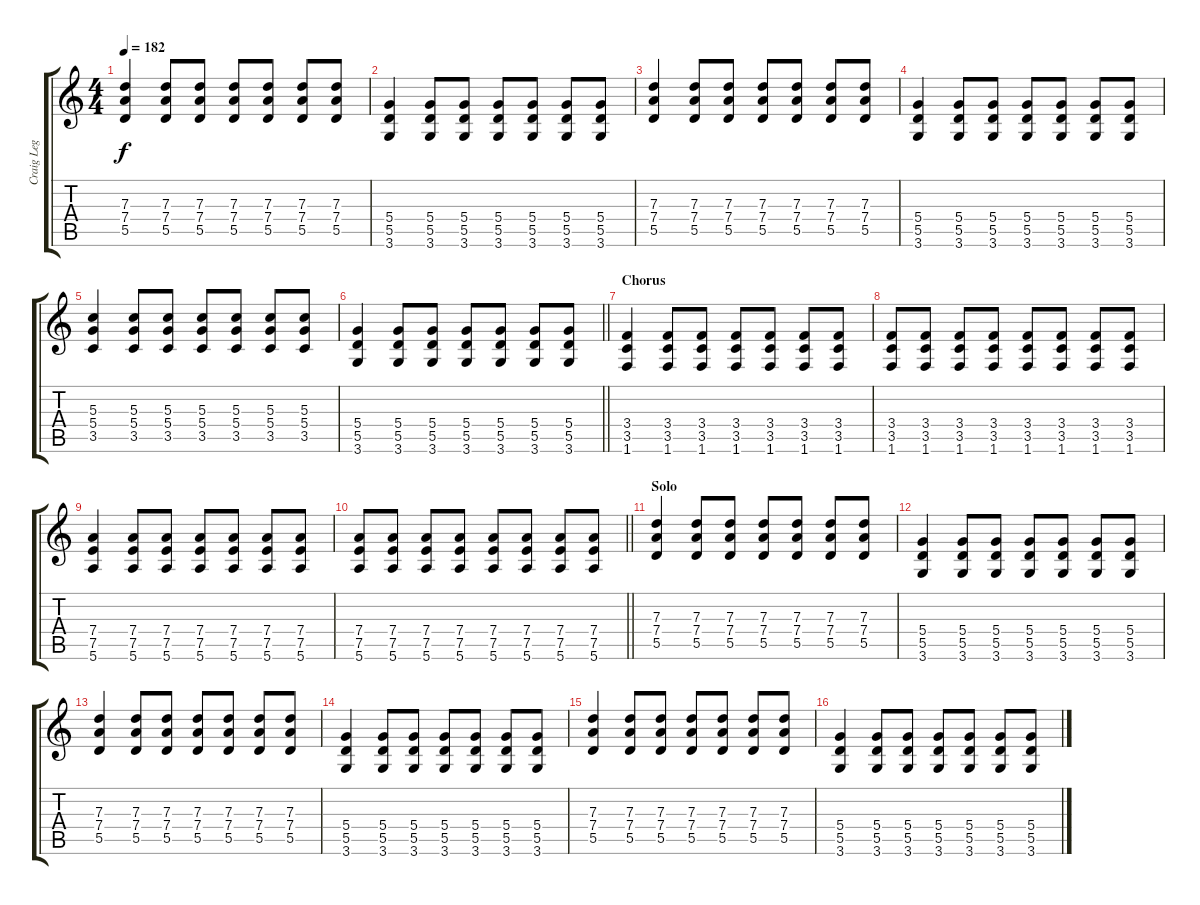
\track ("Craig Leg" "Craig Leg") {instrument distortionguitar}
\staff {score tabs}
\tuning (E4 B3 G3 D3 A2 E2) {hide}
\ts (4 4)
\tempo 182
\clef g2
\ks c
(7.3 7.4 5.5).4{dy f} (7.3 7.4 5.5).8 (7.3 7.4 5.5).8 (7.3 7.4 5.5).8 (7.3 7.4 5.5).8 (7.3 7.4 5.5).8 (7.3 7.4 5.5).8 |
(5.4 5.5 3.6).4 (5.4 5.5 3.6).8 (5.4 5.5 3.6).8 (5.4 5.5 3.6).8 (5.4 5.5 3.6).8 (5.4 5.5 3.6).8 (5.4 5.5 3.6).8 |
(7.3 7.4 5.5).4 (7.3 7.4 5.5).8 (7.3 7.4 5.5).8 (7.3 7.4 5.5).8 (7.3 7.4 5.5).8 (7.3 7.4 5.5).8 (7.3 7.4 5.5).8 |
(5.4 5.5 3.6).4 (5.4 5.5 3.6).8 (5.4 5.5 3.6).8 (5.4 5.5 3.6).8 (5.4 5.5 3.6).8 (5.4 5.5 3.6).8 (5.4 5.5 3.6).8 |
(5.3 5.4 3.5).4 (5.3 5.4 3.5).8 (5.3 5.4 3.5).8 (5.3 5.4 3.5).8 (5.3 5.4 3.5).8 (5.3 5.4 3.5).8 (5.3 5.4 3.5).8 |
\barLineRight lightlight
(5.4 5.5 3.6).4 (5.4 5.5 3.6).8 (5.4 5.5 3.6).8 (5.4 5.5 3.6).8 (5.4 5.5 3.6).8 (5.4 5.5 3.6).8 (5.4 5.5 3.6).8 |
\section ("" "Chorus")
(3.4 3.5 1.6).4 (3.4 3.5 1.6).8 (3.4 3.5 1.6).8 (3.4 3.5 1.6).8 (3.4 3.5 1.6).8 (3.4 3.5 1.6).8 (3.4 3.5 1.6).8 |
(3.4 3.5 1.6).8 (3.4 3.5 1.6).8 (3.4 3.5 1.6).8 (3.4 3.5 1.6).8 (3.4 3.5 1.6).8 (3.4 3.5 1.6).8 (3.4 3.5 1.6).8 (3.4 3.5 1.6).8 |
(7.4 7.5 5.6).4 (7.4 7.5 5.6).8 (7.4 7.5 5.6).8 (7.4 7.5 5.6).8 (7.4 7.5 5.6).8 (7.4 7.5 5.6).8 (7.4 7.5 5.6).8 |
\barLineRight lightlight
(7.4 7.5 5.6).8 (7.4 7.5 5.6).8 (7.4 7.5 5.6).8 (7.4 7.5 5.6).8 (7.4 7.5 5.6).8 (7.4 7.5 5.6).8 (7.4 7.5 5.6).8 (7.4 7.5 5.6).8 |
\section ("" "Solo")
(7.3 7.4 5.5).4{volume 11 balance 0} (7.3 7.4 5.5).8 (7.3 7.4 5.5).8 (7.3 7.4 5.5).8 (7.3 7.4 5.5).8 (7.3 7.4 5.5).8 (7.3 7.4 5.5).8 |
(5.4 5.5 3.6).4 (5.4 5.5 3.6).8 (5.4 5.5 3.6).8 (5.4 5.5 3.6).8 (5.4 5.5 3.6).8 (5.4 5.5 3.6).8 (5.4 5.5 3.6).8 |
(7.3 7.4 5.5).4 (7.3 7.4 5.5).8 (7.3 7.4 5.5).8 (7.3 7.4 5.5).8 (7.3 7.4 5.5).8 (7.3 7.4 5.5).8 (7.3 7.4 5.5).8 |
(5.4 5.5 3.6).4 (5.4 5.5 3.6).8 (5.4 5.5 3.6).8 (5.4 5.5 3.6).8 (5.4 5.5 3.6).8 (5.4 5.5 3.6).8 (5.4 5.5 3.6).8 |
(7.3 7.4 5.5).4 (7.3 7.4 5.5).8 (7.3 7.4 5.5).8 (7.3 7.4 5.5).8 (7.3 7.4 5.5).8 (7.3 7.4 5.5).8 (7.3 7.4 5.5).8 |
(5.4 5.5 3.6).4 (5.4 5.5 3.6).8 (5.4 5.5 3.6).8 (5.4 5.5 3.6).8 (5.4 5.5 3.6).8 (5.4 5.5 3.6).8 (5.4 5.5 3.6).8
